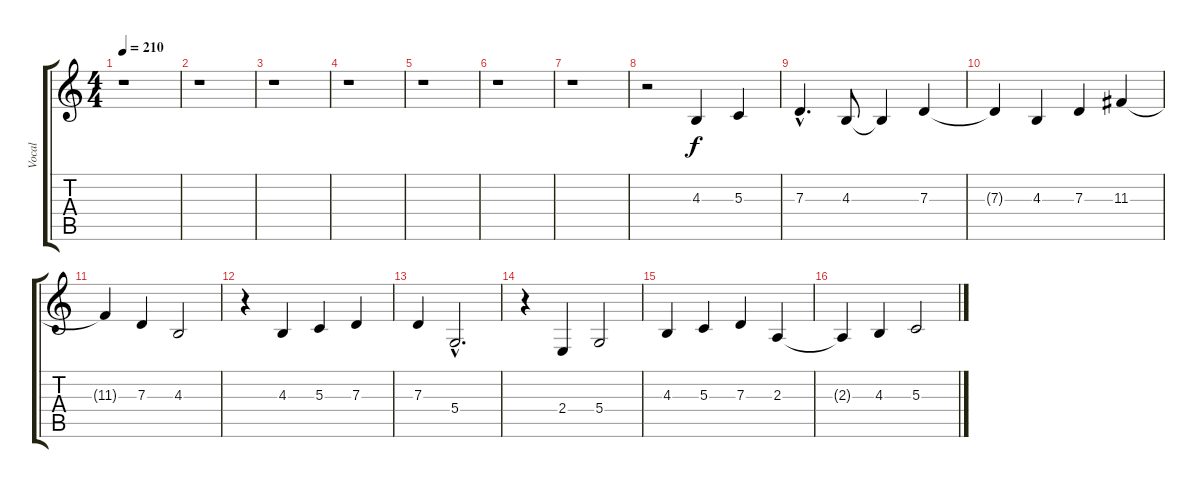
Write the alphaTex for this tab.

\track ("Vocal" "Vocal") {instrument synthvoice}
\staff {score tabs}
\tuning (E4 B3 G3 D3 A2 E2) {hide}
\ts (4 4)
\tempo 210
\clef g2
\ks c
r.1{dy f instrument synthvoice} |
r.1 |
r.1 |
r.1 |
r.1 |
r.1 |
r.1 |
r.2 4.3.4 5.3.4 |
7.3{hac}.4{d} 4.3.8 4.3{t}.4 7.3.4 |
7.3{t}.4 4.3.4 7.3.4 11.3.4 |
11.3{t}.4 7.3.4 4.3.2 |
r.4 4.3.4 5.3.4 7.3.4 |
7.3.4 5.4{hac}.2{d} |
r.4 2.4.4 5.4.2 |
4.3.4 5.3.4 7.3.4 2.3.4 |
2.3{t}.4 4.3.4 5.3.2
